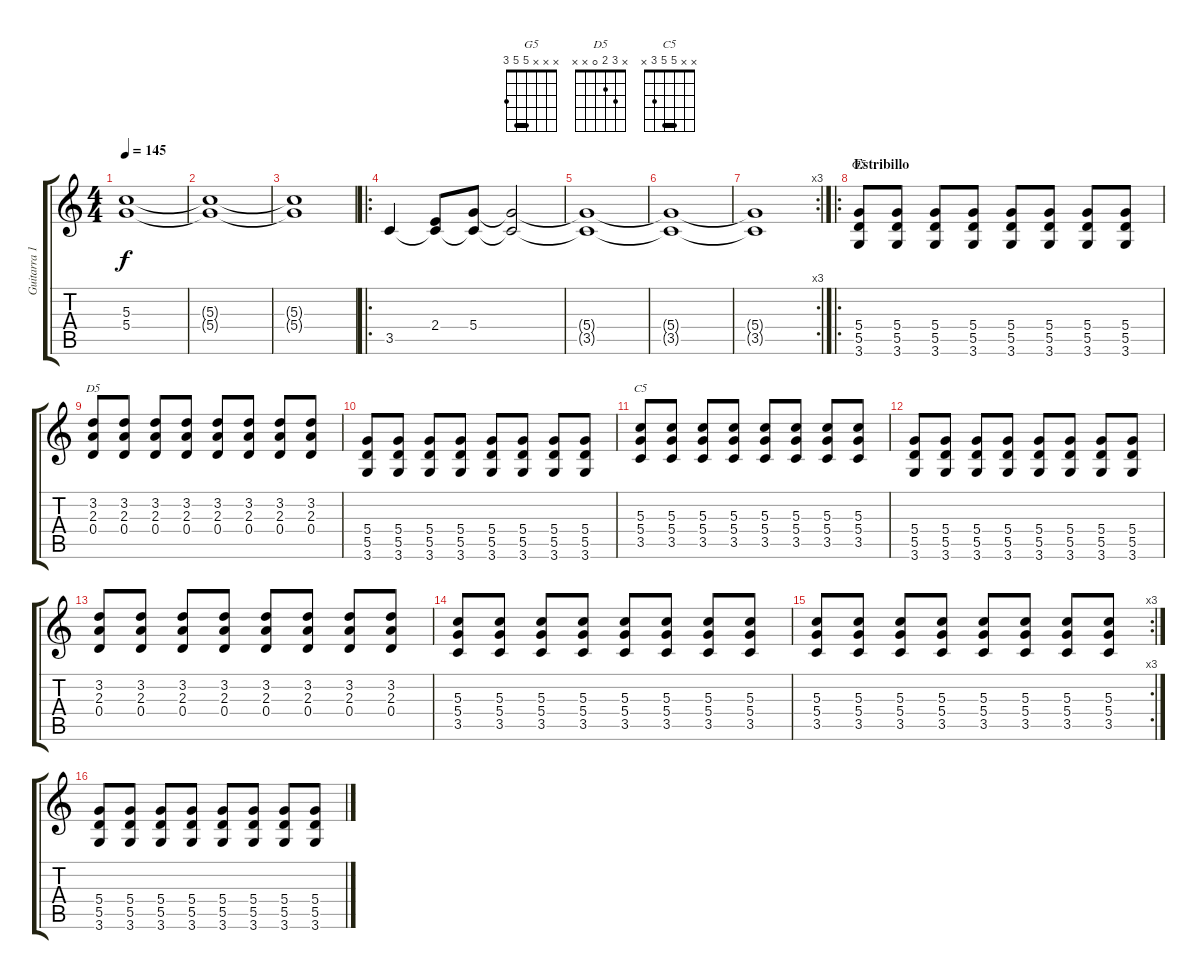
\track ("Guitarra 1" "Guitarra 1") {instrument distortionguitar}
\staff {score tabs}
\tuning (E4 B3 G3 D3 A2 E2) {hide}
\chord ("G5" x x x 5 5 3) {barre 5}
\chord ("D5" x 3 2 0 x x)
\chord ("C5" x x 5 5 3 x) {barre 5}
\ts (4 4)
\tempo 145
\clef g2
\ks c
(5.3{t} 5.4{t}).1{dy f} |
(5.3{t} 5.4{t}).1 |
(5.3{t} 5.4{t}).1 |
\ro
3.5.4 (2.4 3.5{t}).8 (5.4 3.5{t}).8 (5.4{t} 3.5{t}).2 |
(5.4{t} 3.5{t}).1 |
(5.4{t} 3.5{t}).1 |
\rc 3
(5.4{t} 3.5{t}).1 |
\ro
\section ("" "Estribillo")
(5.4 5.5 3.6).8{ch "G5"} (5.4 5.5 3.6).8 (5.4 5.5 3.6).8 (5.4 5.5 3.6).8 (5.4 5.5 3.6).8 (5.4 5.5 3.6).8 (5.4 5.5 3.6).8 (5.4 5.5 3.6).8 |
(3.2 2.3 0.4).8{ch "D5"} (3.2 2.3 0.4).8 (3.2 2.3 0.4).8 (3.2 2.3 0.4).8 (3.2 2.3 0.4).8 (3.2 2.3 0.4).8 (3.2 2.3 0.4).8 (3.2 2.3 0.4).8 |
(5.4 5.5 3.6).8 (5.4 5.5 3.6).8 (5.4 5.5 3.6).8 (5.4 5.5 3.6).8 (5.4 5.5 3.6).8 (5.4 5.5 3.6).8 (5.4 5.5 3.6).8 (5.4 5.5 3.6).8 |
(5.3 5.4 3.5).8{ch "C5"} (5.3 5.4 3.5).8 (5.3 5.4 3.5).8 (5.3 5.4 3.5).8 (5.3 5.4 3.5).8 (5.3 5.4 3.5).8 (5.3 5.4 3.5).8 (5.3 5.4 3.5).8 |
(5.4 5.5 3.6).8 (5.4 5.5 3.6).8 (5.4 5.5 3.6).8 (5.4 5.5 3.6).8 (5.4 5.5 3.6).8 (5.4 5.5 3.6).8 (5.4 5.5 3.6).8 (5.4 5.5 3.6).8 |
(3.2 2.3 0.4).8 (3.2 2.3 0.4).8 (3.2 2.3 0.4).8 (3.2 2.3 0.4).8 (3.2 2.3 0.4).8 (3.2 2.3 0.4).8 (3.2 2.3 0.4).8 (3.2 2.3 0.4).8 |
(5.3 5.4 3.5).8 (5.3 5.4 3.5).8 (5.3 5.4 3.5).8 (5.3 5.4 3.5).8 (5.3 5.4 3.5).8 (5.3 5.4 3.5).8 (5.3 5.4 3.5).8 (5.3 5.4 3.5).8 |
\rc 3
(5.3 5.4 3.5).8 (5.3 5.4 3.5).8 (5.3 5.4 3.5).8 (5.3 5.4 3.5).8 (5.3 5.4 3.5).8 (5.3 5.4 3.5).8 (5.3 5.4 3.5).8 (5.3 5.4 3.5).8 |
(5.4 5.5 3.6).8 (5.4 5.5 3.6).8 (5.4 5.5 3.6).8 (5.4 5.5 3.6).8 (5.4 5.5 3.6).8 (5.4 5.5 3.6).8 (5.4 5.5 3.6).8 (5.4 5.5 3.6).8
